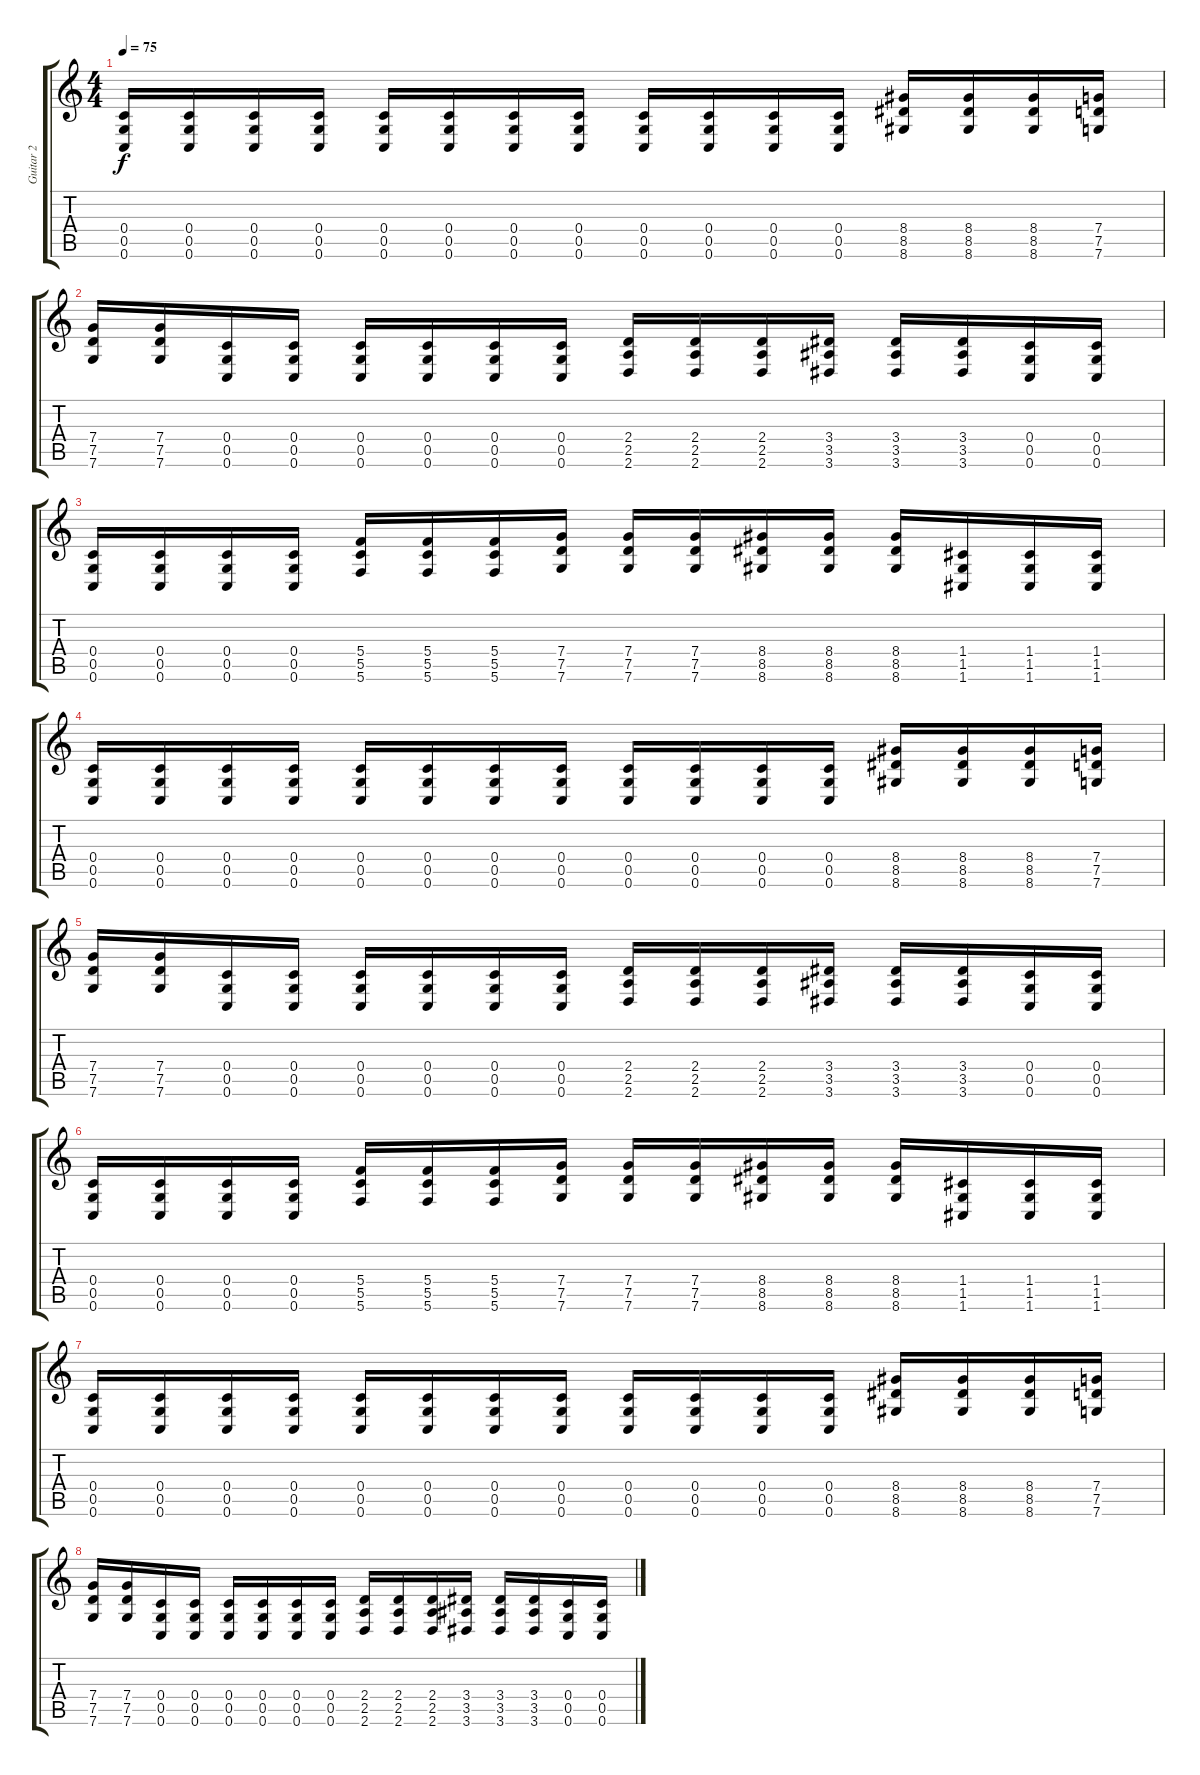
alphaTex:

\track ("Guitar 2" "Guitar 2") {instrument distortionguitar}
\staff {score tabs}
\tuning (D4 A3 F3 C3 G2 C2) {hide}
\ts (4 4)
\tempo 75
\clef g2
\ks c
(0.4 0.5 0.6).16{dy f} (0.4 0.5 0.6).16 (0.4 0.5 0.6).16 (0.4 0.5 0.6).16 (0.4 0.5 0.6).16 (0.4 0.5 0.6).16 (0.4 0.5 0.6).16 (0.4 0.5 0.6).16 (0.4 0.5 0.6).16 (0.4 0.5 0.6).16 (0.4 0.5 0.6).16 (0.4 0.5 0.6).16 (8.4 8.5 8.6).16 (8.4 8.5 8.6).16 (8.4 8.5 8.6).16 (7.4 7.5 7.6).16 |
(7.4 7.5 7.6).16 (7.4 7.5 7.6).16 (0.4 0.5 0.6).16 (0.4 0.5 0.6).16 (0.4 0.5 0.6).16 (0.4 0.5 0.6).16 (0.4 0.5 0.6).16 (0.4 0.5 0.6).16 (2.4 2.5 2.6).16 (2.4 2.5 2.6).16 (2.4 2.5 2.6).16 (3.4 3.5 3.6).16 (3.4 3.5 3.6).16 (3.4 3.5 3.6).16 (0.4 0.5 0.6).16 (0.4 0.5 0.6).16 |
(0.4 0.5 0.6).16 (0.4 0.5 0.6).16 (0.4 0.5 0.6).16 (0.4 0.5 0.6).16 (5.4 5.5 5.6).16 (5.4 5.5 5.6).16 (5.4 5.5 5.6).16 (7.4 7.5 7.6).16 (7.4 7.5 7.6).16 (7.4 7.5 7.6).16 (8.4 8.5 8.6).16 (8.4 8.5 8.6).16 (8.4 8.5 8.6).16 (1.4 1.5 1.6).16 (1.4 1.5 1.6).16 (1.4 1.5 1.6).16 |
(0.4 0.5 0.6).16 (0.4 0.5 0.6).16 (0.4 0.5 0.6).16 (0.4 0.5 0.6).16 (0.4 0.5 0.6).16 (0.4 0.5 0.6).16 (0.4 0.5 0.6).16 (0.4 0.5 0.6).16 (0.4 0.5 0.6).16 (0.4 0.5 0.6).16 (0.4 0.5 0.6).16 (0.4 0.5 0.6).16 (8.4 8.5 8.6).16 (8.4 8.5 8.6).16 (8.4 8.5 8.6).16 (7.4 7.5 7.6).16 |
(7.4 7.5 7.6).16 (7.4 7.5 7.6).16 (0.4 0.5 0.6).16 (0.4 0.5 0.6).16 (0.4 0.5 0.6).16 (0.4 0.5 0.6).16 (0.4 0.5 0.6).16 (0.4 0.5 0.6).16 (2.4 2.5 2.6).16 (2.4 2.5 2.6).16 (2.4 2.5 2.6).16 (3.4 3.5 3.6).16 (3.4 3.5 3.6).16 (3.4 3.5 3.6).16 (0.4 0.5 0.6).16 (0.4 0.5 0.6).16 |
(0.4 0.5 0.6).16 (0.4 0.5 0.6).16 (0.4 0.5 0.6).16 (0.4 0.5 0.6).16 (5.4 5.5 5.6).16 (5.4 5.5 5.6).16 (5.4 5.5 5.6).16 (7.4 7.5 7.6).16 (7.4 7.5 7.6).16 (7.4 7.5 7.6).16 (8.4 8.5 8.6).16 (8.4 8.5 8.6).16 (8.4 8.5 8.6).16 (1.4 1.5 1.6).16 (1.4 1.5 1.6).16 (1.4 1.5 1.6).16 |
(0.4 0.5 0.6).16 (0.4 0.5 0.6).16 (0.4 0.5 0.6).16 (0.4 0.5 0.6).16 (0.4 0.5 0.6).16 (0.4 0.5 0.6).16 (0.4 0.5 0.6).16 (0.4 0.5 0.6).16 (0.4 0.5 0.6).16 (0.4 0.5 0.6).16 (0.4 0.5 0.6).16 (0.4 0.5 0.6).16 (8.4 8.5 8.6).16 (8.4 8.5 8.6).16 (8.4 8.5 8.6).16 (7.4 7.5 7.6).16 |
(7.4 7.5 7.6).16 (7.4 7.5 7.6).16 (0.4 0.5 0.6).16 (0.4 0.5 0.6).16 (0.4 0.5 0.6).16 (0.4 0.5 0.6).16 (0.4 0.5 0.6).16 (0.4 0.5 0.6).16 (2.4 2.5 2.6).16 (2.4 2.5 2.6).16 (2.4 2.5 2.6).16 (3.4 3.5 3.6).16 (3.4 3.5 3.6).16 (3.4 3.5 3.6).16 (0.4 0.5 0.6).16 (0.4 0.5 0.6).16
